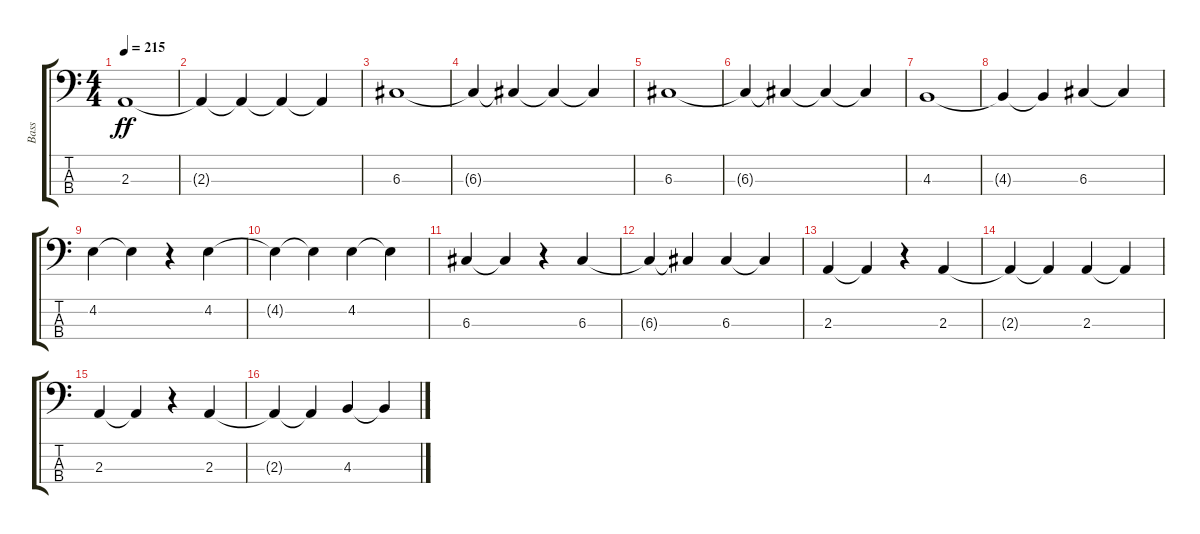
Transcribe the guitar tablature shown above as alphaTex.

\track ("Bass" "Bass") {instrument electricbassfinger}
\staff {score tabs}
\tuning (F2 C2 G1 C1) {hide}
\ts (4 4)
\tempo 215
\clef f4
\ks c
2.3.1{dy ff} |
2.3{t}.4 2.3{t}.4 2.3{t}.4 2.3{t}.4 |
6.3.1 |
6.3{t}.4 6.3{t}.4 6.3{t}.4 6.3{t}.4 |
6.3.1 |
6.3{t}.4 6.3{t}.4 6.3{t}.4 6.3{t}.4 |
4.3.1 |
4.3{t}.4 4.3{t}.4 6.3.4 6.3{t}.4 |
4.2.4 4.2{t}.4 r.4 4.2.4 |
4.2{t}.4 4.2{t}.4 4.2.4 4.2{t}.4 |
6.3.4 6.3{t}.4 r.4 6.3.4 |
6.3{t}.4 6.3{t}.4 6.3.4 6.3{t}.4 |
2.3.4 2.3{t}.4 r.4 2.3.4 |
2.3{t}.4 2.3{t}.4 2.3.4 2.3{t}.4 |
2.3.4 2.3{t}.4 r.4 2.3.4 |
2.3{t}.4 2.3{t}.4 4.3.4 4.3{t}.4
